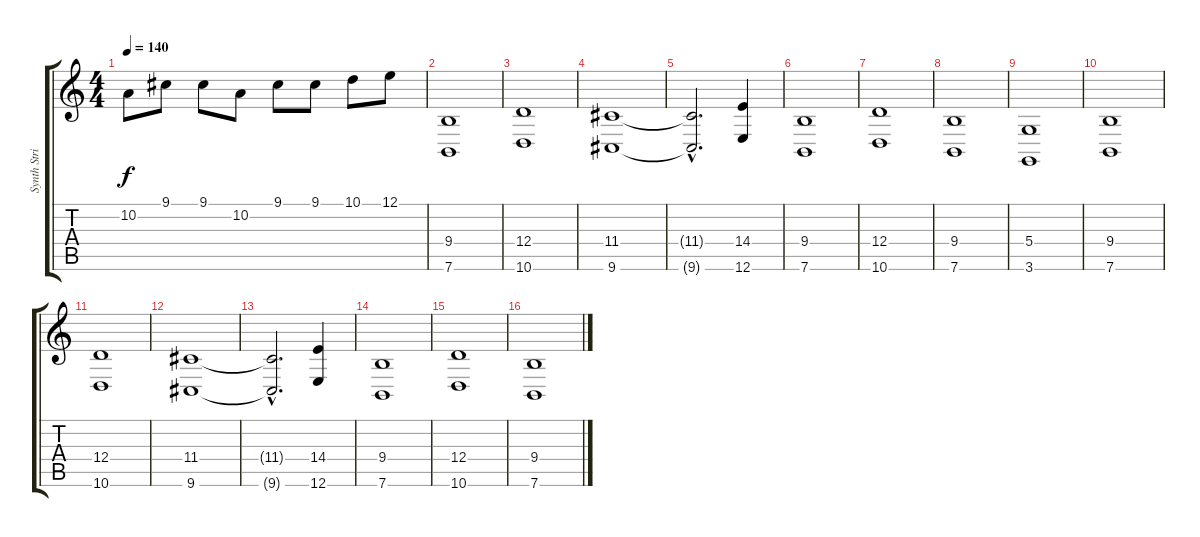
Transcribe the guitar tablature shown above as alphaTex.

\track ("Synth Strings" "Synth Stri") {instrument synthstrings1}
\staff {score tabs}
\tuning (E4 B3 G3 D3 A2 E2) {hide}
\ts (4 4)
\tempo 140
\clef g2
\ks c
10.2.8{dy f} 9.1.8 9.1.8 10.2.8 9.1.8 9.1.8 10.1.8 12.1.8 |
(9.4 7.6).1 |
(12.4 10.6).1 |
(11.4 9.6).1 |
(11.4{hac t} 9.6{hac t}).2{d} (14.4 12.6).4 |
(9.4 7.6).1 |
(12.4 10.6).1 |
(9.4 7.6).1 |
(5.4 3.6).1 |
(9.4 7.6).1 |
(12.4 10.6).1 |
(11.4 9.6).1 |
(11.4{hac t} 9.6{hac t}).2{d} (14.4 12.6).4 |
(9.4 7.6).1 |
(12.4 10.6).1 |
(9.4 7.6).1
